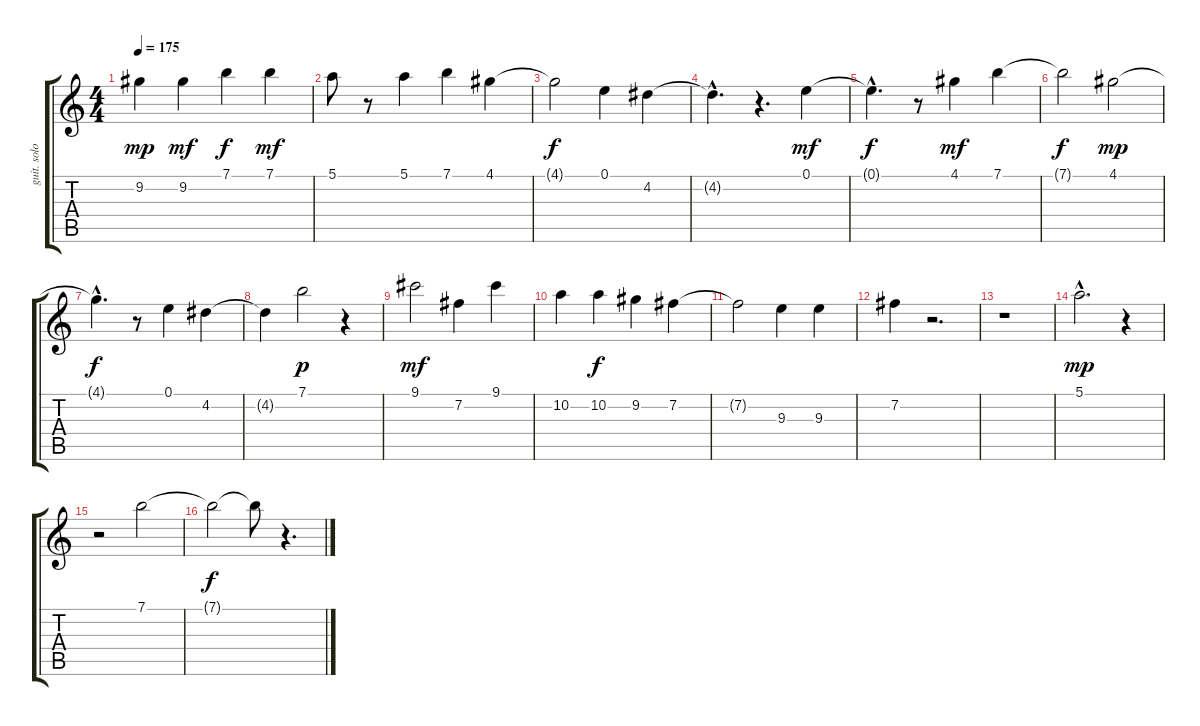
\track ("guit. solo" "guit. solo") {instrument electricguitarjazz}
\staff {score tabs}
\tuning (E4 B3 G3 D3 A2 E2) {hide}
\ts (4 4)
\tempo 175
\clef g2
\ks c
9.2.4{dy mp} 9.2.4{dy mf} 7.1.4{dy f} 7.1.4{dy mf} |
5.1.8 r.8 5.1.4 7.1.4 4.1.4 |
4.1{t}.2{dy f} 0.1.4 4.2.4 |
4.2{hac t}.4{d} r.4{d} 0.1.4{dy mf} |
0.1{hac t}.4{d dy f} r.8 4.1.4{dy mf} 7.1.4 |
7.1{t}.2{dy f} 4.1.2{dy mp} |
4.1{hac t}.4{d dy f} r.8 0.1.4 4.2.4 |
4.2{t}.4 7.1.2{dy p} r.4 |
9.1.2{dy mf} 7.2.4 9.1.4 |
10.2.4 10.2.4{dy f} 9.2.4 7.2.4 |
7.2{t}.2 9.3.4 9.3.4 |
7.2.4 r.2{d} |
r.1 |
5.1{hac}.2{d dy mp} r.4 |
r.2 7.1.2 |
7.1{t}.2{dy f} 7.1{t}.8 r.4{d}
